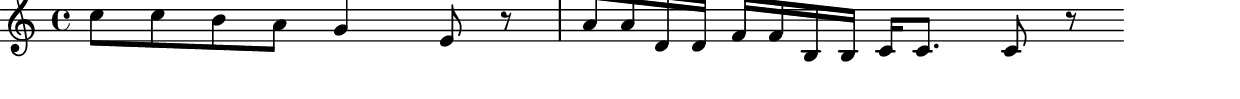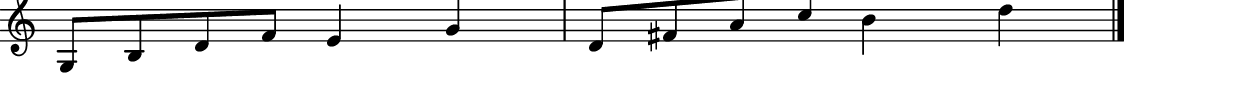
% MusicXML to Lilypond converter by Kovi

szovegAAA = \lyricmode {  "Jó" "es" -- "tét" "kí" -- "vá" -- "nok," "Meg" -- "jö" -- "tek" "a" "fe" -- "hér" -- "vá" -- "ri" "hu" -- "szá" -- "rok," "Jöt" -- "tek," "lát" -- "tak," "győz" -- "tek," "Sok" "kis" -- "lányt" "meg" -- "főz" -- "tek,"  }

% Analyzing...
% 1 parts
% 1 Staff
% forceBassClefActive = 
melody = {
% 31 notes in the part
% 1 voices

\new Staff
\new Voice {
% 31 notes
% 4 mesaures

\override Score.RehearsalMark #'break-visibility = #begin-of-line-invisible
% Measure 1
\clef "treble"
\key c \major
\time 4/4 
c''8 c''8 b'8 a'8 g'4 e'8 r8 
% Measure 2
a'16 a'16 d'16 d'16 f'16 f'16 b16 b16 c'16 c'8. c'8 r8 
\override Score.RehearsalMark #'self-alignment-X = #RIGHT
\mark \markup{\fontsize #-0.5 {"Fine"}}
\bar ":|" 
% Measure 3
\break
g8 b8 d'8 f'8 e'4 g'4 
% Measure 4
d'8 fis'8 a'8 c''8 b'4 d''4 \bar "|." 
} % voice
} % melody


harmonies = \chordmode {
% 9 chords
\germanChords
c4 s4 g4 s4 f4 g4 c4 s4 g4 s4 c4 s4 d4 s4 g4
}

\include "../../definitions.ly"
